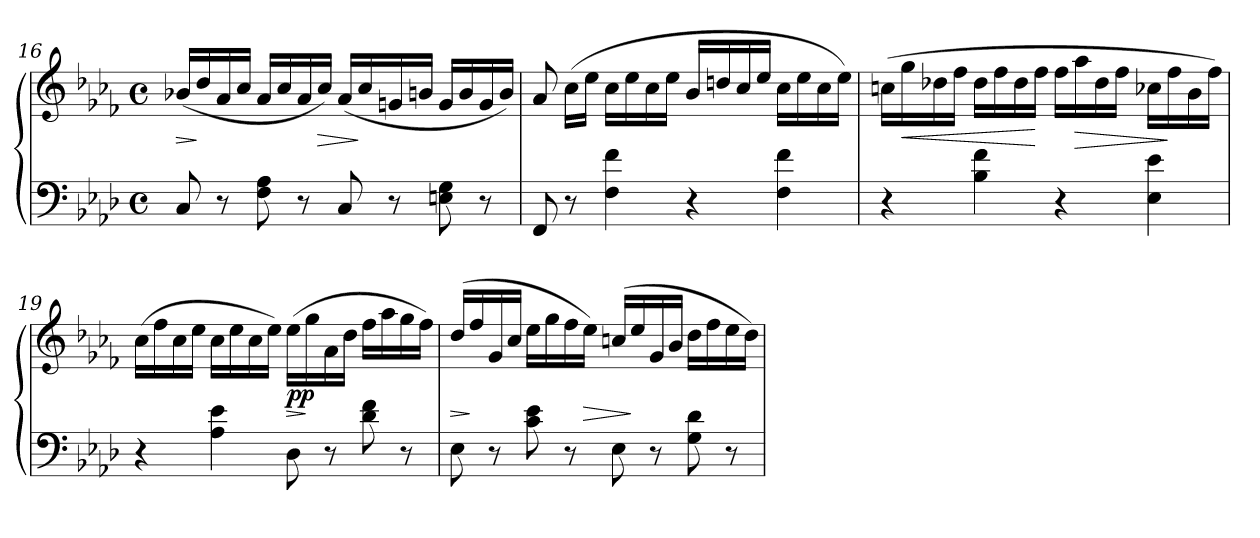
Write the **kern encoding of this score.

**kern	**kern	**dynam
*part1	*part1	*part1
*staff2	*staff1	*staff1/2
*clefF4	*clefG3	*
*k[b-e-a-d-]	*k[b-e-a-d-]	*
*M4/4	*M4/4	*
*met(c)	*met(c)	*
=16	=16	=16
!	!	!LO:HP:b
8C/	(<16g-X/LL	>
.	16b-/	]
8r	16f/	.
.	16a-/JJ	.
8F\ 8A-\	16f/LL	.
.	16a-/	.
8r	16f/	.
!	!	!LO:HP:b
.	16a-/JJ)	>
8C/	(<16f/LL	.
.	16a-/	]
8r	16en/	.
.	16gn/JJ	.
8En\ 8G\	16e/LL	.
.	16g/	.
8r	16e/	.
.	16g/JJ)	.
!!LO:LB:g=z
=17	=17	=17
8FF/	8f/	.
8r	(>16a-\LL	.
.	16cc\JJ	.
4F\ 4f\	16a-\LL	.
.	16cc\	.
.	16a-\	.
.	16cc\JJ	.
4r	16g/LL	.
.	16bn/	.
.	16a-/	.
.	16cc/JJ	.
4F\ 4f\	16a-\LL	.
.	16cc\	.
.	16a-\	.
.	16cc\JJ)	.
=18	=18	=18
4r	(>16an\LL	.
!	!	!LO:HP:b
.	16ee-\	<
.	16b-X\	.
.	16dd-\JJ	.
4B-\ 4f\	16b-\LL	.
.	16dd-\	.
.	16b-\	.
.	16dd-\JJ	[
4r	16dd-\LL	.
!	!	!LO:HP:b
.	16ff\	>
.	16b-\	.
.	16dd-\JJ	.
4E-\ 4e-\	16a-X\LL	.
.	16dd-\	]
.	16g\	.
.	16dd-\JJ)	.
!!LO:LB:g=z
=19	=19	=19
4r	(>16a-\LL	.
.	16dd-\	.
.	16a-\	.
.	16cc\JJ	.
4A-\ 4e-\	16a-\LL	.
.	16cc\	.
.	16a-\	.
.	16cc\JJ)	.
!	!	!LO:HP:b
!	!	!LO:DY:n=1:b
8D-\	(>16cc\LL	> pp
.	16ee-\	]
8r	16f\	.
.	16b-\JJ	.
8d-\ 8f\	16dd-\LL	.
.	16ff\	.
8r	16ee-\	.
.	16dd-\JJ)	.
=20	=20	=20
!	!	!LO:HP:b
8E-\	(>16b-/LL	>
.	16dd-/	]
8r	16e-/	.
.	16a-/JJ	.
8c\ 8e-\	16cc\LL	.
.	16ee-\	.
8r	16dd-\	.
!	!	!LO:HP:b
.	16cc\JJ)	>
8E-\	(>16an/LL	.
.	16cc/	]
8r	16e-/	.
.	16g/JJ	.
8G\ 8d-\	16b-\LL	.
.	16dd-\	.
8r	16cc\	.
.	16b-\JJ)	.
=	=	=
*-	*-	*-
